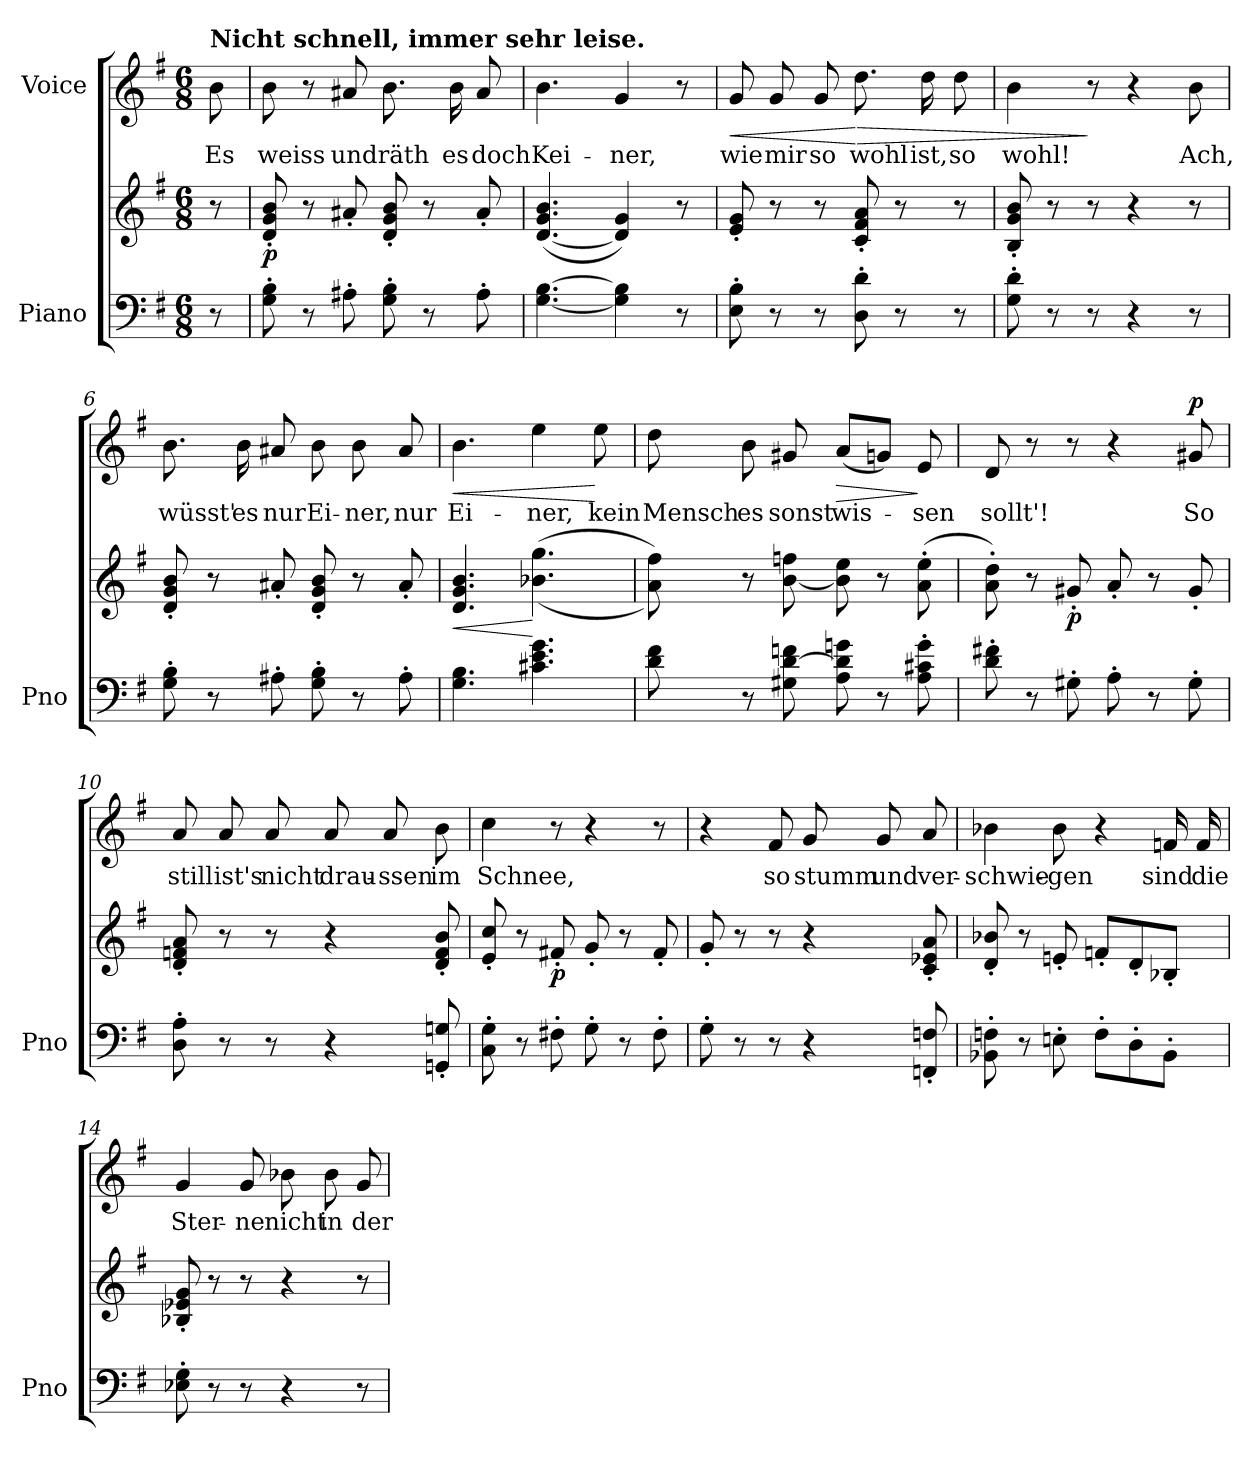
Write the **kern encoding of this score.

**kern	**kern	**dynam	**kern	**text	**dynam
*part2	*part2	*part2	*part1	*part1	*part1
*staff3	*staff2	*staff2/3	*staff1	*staff1	*staff1
*I"Piano	*	*	*I"Voice	*	*
*I'Pno	*	*	*	*	*
*clefF4	*clefG2	*	*clefG2	*	*
*k[f#]	*k[f#]	*	*k[f#]	*	*
*M6/8	*M6/8	*	*M6/8	*	*
=1	=1	=1	=1	=1	=1
!	!	!	!LO:TX:a:B:t=Nicht schnell, immer sehr leise.	!	!
!	!	!	!	!LO:LY:b	!
8r	8r	.	8b\	Es	.
=2	=2	=2	=2	=2	=2
!	!	!LO:DY:b	!	!LO:LY:b	!
8G\' 8B\'	8d/' 8g/' 8b/'	p	8b\	weiss	.
8r	8r	.	8r	.	.
!	!	!	!	!LO:LY:b	!
8A#X'\	8a#X'/	.	8a#X/	und	.
!	!	!	!	!LO:LY:b	!
8G\' 8B\'	8d/' 8g/' 8b/'	.	8.b\	räth	.
8r	8r	.	.	.	.
!	!	!	!	!LO:LY:b	!
.	.	.	16b\	es	.
!	!	!	!	!LO:LY:b	!
8A#'\	8a#'/	.	8a#/	doch	.
=3	=3	=3	=3	=3	=3
!	!	!	!	!LO:LY:b	!
[4.G\ [4.B\	(>[4.d/ 4.g/ 4.b/	.	4.b\	Kei-	.
!	!	!	!	!LO:LY:b	!
4G\] 4B\]	4d/] 4g/)	.	4g/	-ner,	.
8r	8r	.	8r	.	.
=4	=4	=4	=4	=4	=4
!	!	!	!	!LO:LY:b	!LO:HP:b
8E\' 8B\'	8e/' 8g/'	.	8g/	wie	<
!	!	!	!	!LO:LY:b	!
8r	8r	.	8g/	mir	.
!	!	!	!	!LO:LY:b	!
8r	8r	.	8g/	so	.
!	!	!	!	!LO:LY:b	!LO:HP:n=1:b
8D\' 8d\'	8c/' 8f#/' 8a/'	.	8.dd\	wohl	[ >
8r	8r	.	.	.	.
!	!	!	!	!LO:LY:b	!
.	.	.	16dd\	ist,	.
!	!	!	!	!LO:LY:b	!
8r	8r	.	8dd\	so	.
=5	=5	=5	=5	=5	=5
!	!	!	!	!LO:LY:b	!
8G\' 8d\'	8B/' 8g/' 8b/'	.	4b\	wohl!	.
8r	8r	.	.	.	.
8r	8r	.	8r	.	]
4r	4r	.	4r	.	.
!	!	!	!	!LO:LY:b	!
8r	8r	.	8b\	Ach,	.
!!LO:LB:g=z
=6	=6	=6	=6	=6	=6
!	!	!	!	!LO:LY:b	!
8G\' 8B\'	8d/' 8g/' 8b/'	.	8.b\	wüsst'	.
8r	8r	.	.	.	.
!	!	!	!	!LO:LY:b	!
.	.	.	16b\	es	.
!	!	!	!	!LO:LY:b	!
8A#X'\	8a#X'/	.	8a#X/	nur	.
!	!	!	!	!LO:LY:b	!
8G\' 8B\'	8d/' 8g/' 8b/'	.	8b\	Ei-	.
!	!	!	!	!LO:LY:b	!
8r	8r	.	8b\	-ner,	.
!	!	!	!	!LO:LY:b	!
8A#'\	8a#'/	.	8a#/	nur	.
=7	=7	=7	=7	=7	=7
!	!	!LO:HP:b	!	!LO:LY:b	!LO:HP:b
4.G\ 4.B\	4.d/ 4.g/ 4.b/	<	4.b\	Ei-	<
!	!	!	!	!LO:LY:b	!
4.c#X\ 4.e\ 4.g\	((4.b-X\ 4.gg\	[	4ee\	-ner,	.
!	!	!	!	!LO:LY:b	!
.	.	.	8ee\	kein	[
=8	=8	=8	=8	=8	=8
!	!	!	!	!LO:LY:b	!
8d\ 8f#\	8a\ 8ff#\))	.	8dd\	Mensch	.
!	!	!	!	!LO:LY:b	!
8r	8r	.	8b\	es	.
!	!	!	!	!LO:LY:b	!
8G#X\ [8d\ 8fn\	[8b\ 8ffn\	.	8g#X/	sonst	.
!	!	!	!	!LO:LY:b	!LO:HP:b
8A\ 8d\] 8gn\	8b\] 8ee\	.	(8a/L	wis-	>
8r	8r	.	8gn/J)	.	.
!	!	!	!	!LO:LY:b	!
8A\' 8c#X\' 8g\'	(8a\' 8ee\'	.	8e/	-sen	]
=9	=9	=9	=9	=9	=9
!	!	!	!	!LO:LY:b	!
8d\' 8f#X\'	8a\' 8dd\')	.	8d/	sollt'!	.
8r	8r	.	8r	.	.
!	!	!LO:DY:b	!	!	!
8G#X'\	8g#X'/	p	8r	.	.
8A'\	8a'/	.	4r	.	.
8r	8r	.	.	.	.
!	!	!	!	!LO:LY:b	!LO:DY:a
8G#'\	8g#'/	.	8g#X/	So	p
!!LO:LB:g=z
=10	=10	=10	=10	=10	=10
!	!	!	!	!LO:LY:b	!
8D\' 8A\'	8d/' 8fn/' 8a/'	.	8a/	still	.
!	!	!	!	!LO:LY:b	!
8r	8r	.	8a/	ist's	.
!	!	!	!	!LO:LY:b	!
8r	8r	.	8a/	nicht	.
!	!	!	!	!LO:LY:b	!
4r	4r	.	8a/	drau-	.
!	!	!	!	!LO:LY:b	!
.	.	.	8a/	-ssen	.
!	!	!	!	!LO:LY:b	!
8GGn/' 8Gn/'	8d/' 8f/' 8b/'	.	8b\	im	.
=11	=11	=11	=11	=11	=11
!	!	!	!	!LO:LY:b	!
8C\' 8G\'	8e/' 8cc/'	.	4cc\	Schnee,	.
8r	8r	.	.	.	.
!	!	!LO:DY:b	!	!	!
8F#X'\	8f#X'/	p	8r	.	.
8G'\	8g'/	.	4r	.	.
8r	8r	.	.	.	.
8F#'\	8f#'/	.	8r	.	.
=12	=12	=12	=12	=12	=12
8G'\	8g'/	.	4r	.	.
8r	8r	.	.	.	.
!	!	!	!	!LO:LY:b	!
8r	8r	.	8f#/	so	.
!	!	!	!	!LO:LY:b	!
4r	4r	.	8g/	stumm	.
!	!	!	!	!LO:LY:b	!
.	.	.	8g/	und	.
!	!	!	!	!LO:LY:b	!
8FFn/' 8Fn/'	8c/' 8e-X/' 8a/'	.	8a/	ver-	.
=13	=13	=13	=13	=13	=13
!	!	!	!	!LO:LY:b	!
8BB-X\' 8Fn\'	8d/' 8b-X/'	.	4b-X\	-schwie-	.
8r	8r	.	.	.	.
!	!	!	!	!LO:LY:b	!
8En'\	8en'/	.	8b-\	-gen	.
8F'\L	8fn'/L	.	4r	.	.
8D'\	8d'/	.	.	.	.
!	!	!	!	!LO:LY:b	!
8BB-'\J	8B-X'/J	.	16fn/	sind	.
!	!	!	!	!LO:LY:b	!
.	.	.	16f/	die	.
!!LO:LB:g=z
=14	=14	=14	=14	=14	=14
!	!	!	!	!LO:LY:b	!
8E-X\' 8G\'	8B-X/' 8e-X/' 8g/'	.	4g/	Ster-	.
8r	8r	.	.	.	.
!	!	!	!	!LO:LY:b	!
8r	8r	.	8g/	-ne	.
!	!	!	!	!LO:LY:b	!
4r	4r	.	8b-X\	nicht	.
!	!	!	!	!LO:LY:b	!
.	.	.	8b-\	in	.
!	!	!	!	!LO:LY:b	!
8r	8r	.	8g/	der	.
=	=	=	=	=	=
*-	*-	*-	*-	*-	*-
